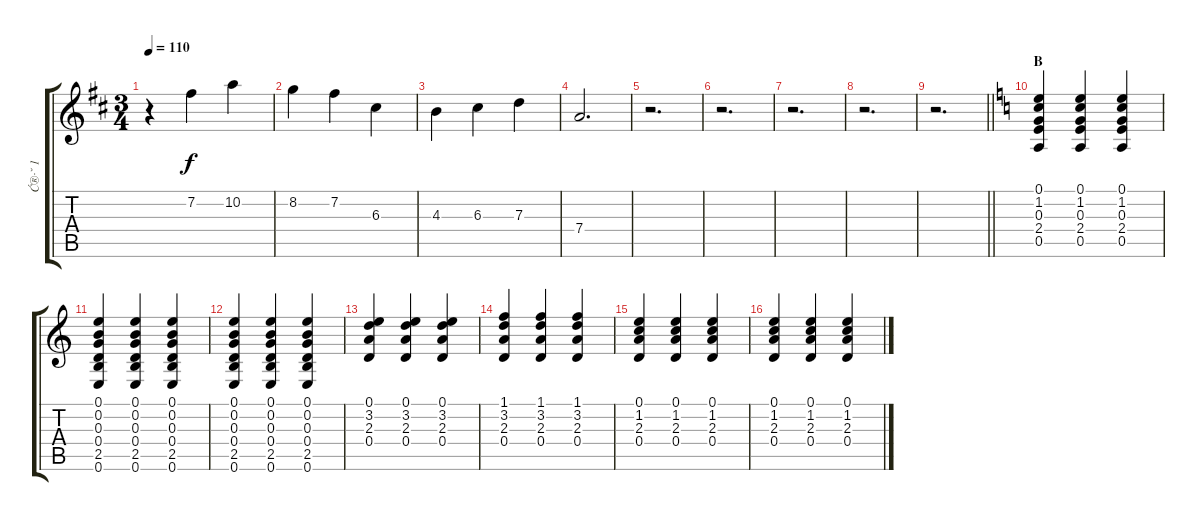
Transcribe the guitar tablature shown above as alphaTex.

\track ("Ć®·˘ 1" "Ć®·˘ 1") {instrument acousticguitarsteel}
\staff {score tabs}
\tuning (E4 B3 G3 D3 A2 E2) {hide}
\ts (3 4)
\tempo 110
\clef g2
\ks d
r.4{dy f} 7.2.4 10.2.4 |
8.2.4 7.2.4 6.3.4 |
4.3.4 6.3.4 7.3.4 |
7.4.2{d} |
r.2{d} |
r.2{d} |
r.2{d} |
r.2{d} |
\barLineRight lightlight
r.2{d} |
\section ("" "B")
\ks c
(0.1 1.2 0.3 2.4 0.5).4{volume 7} (0.1 1.2 0.3 2.4 0.5).4 (0.1 1.2 0.3 2.4 0.5).4 |
(0.1 0.2 0.3 0.4 2.5 0.6).4 (0.1 0.2 0.3 0.4 2.5 0.6).4 (0.1 0.2 0.3 0.4 2.5 0.6).4 |
(0.1 0.2 0.3 0.4 2.5 0.6).4 (0.1 0.2 0.3 0.4 2.5 0.6).4 (0.1 0.2 0.3 0.4 2.5 0.6).4 |
(0.1 3.2 2.3 0.4).4 (0.1 3.2 2.3 0.4).4 (0.1 3.2 2.3 0.4).4 |
(1.1 3.2 2.3 0.4).4 (1.1 3.2 2.3 0.4).4 (1.1 3.2 2.3 0.4).4 |
(0.1 1.2 2.3 0.4).4 (0.1 1.2 2.3 0.4).4 (0.1 1.2 2.3 0.4).4 |
(0.1 1.2 2.3 0.4).4 (0.1 1.2 2.3 0.4).4 (0.1 1.2 2.3 0.4).4
